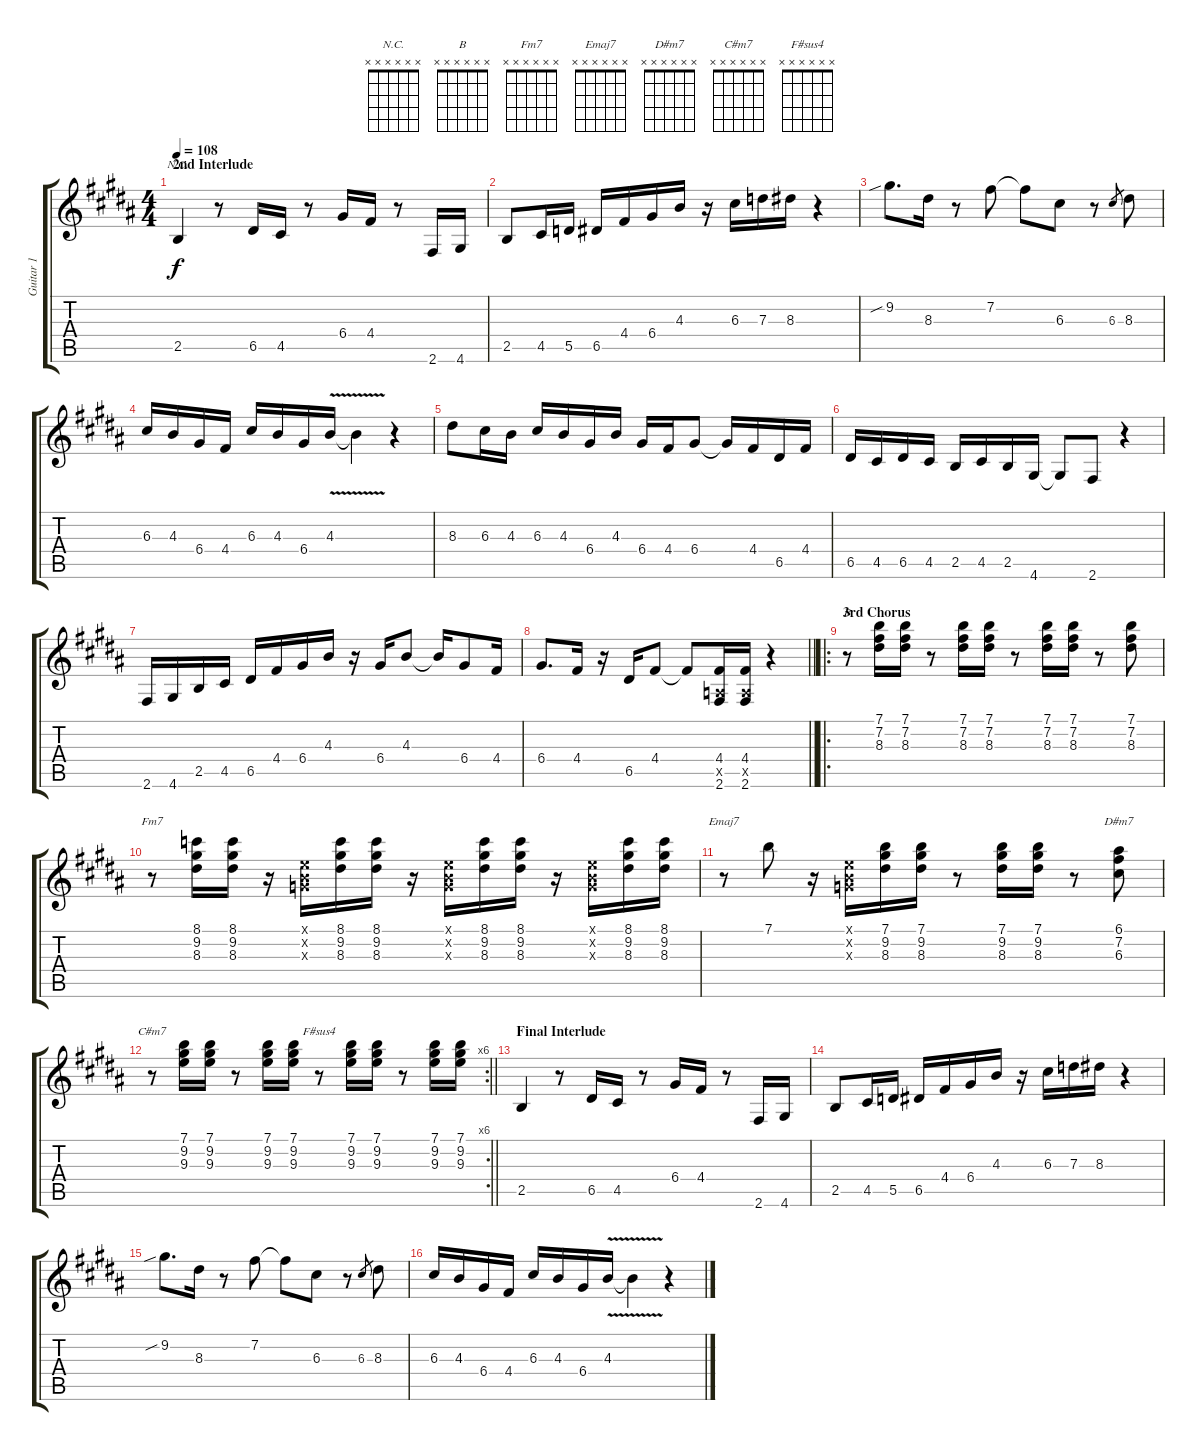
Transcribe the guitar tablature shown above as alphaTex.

\track ("Guitar 1" "Guitar 1") {instrument electricguitarclean}
\staff {score tabs}
\tuning (E4 B3 G3 D3 A2 E2) {hide}
\chord ("N.C." x x x x x x)
\chord ("B" x x x x x x)
\chord ("Fm7" x x x x x x)
\chord ("Emaj7" x x x x x x)
\chord ("D#m7" x x x x x x)
\chord ("C#m7" x x x x x x)
\chord ("F#sus4" x x x x x x)
\ts (4 4)
\section ("" "2nd Interlude")
\tempo 108
\clef g2
\ks b
2.5.4{ch "N.C." dy f} r.8 6.5.16 4.5.16 r.8 6.4.16 4.4.16 r.8 2.6.16 4.6.16 |
2.5.8 4.5.16 5.5.16 6.5.16 4.4.16 6.4.16 4.3.16 r.16 6.3.16 7.3.16 8.3.16 r.4 |
9.2{sib}.8{d} 8.3.16 r.8 7.2.8 7.2{t}.8 6.3.8 r.8 6.3.8{gr} 8.3.8 |
6.3.16 4.3.16 6.4.16 4.4.16 6.3.16 4.3.16 6.4.16 4.3{v}.16 4.3{t}.4 r.4 |
8.3.8 6.3.16 4.3.16 6.3.16 4.3.16 6.4.16 4.3.16 6.4.16 4.4.16 6.4.8 6.4{t}.16 4.4.16 6.5.16 4.4.16 |
6.5.16 4.5.16 6.5.16 4.5.16 2.5.16 4.5.16 2.5.16 4.6.16 4.6{t}.8 2.6.8 r.4 |
2.6.16 4.6.16 2.5.16 4.5.16 6.5.16 4.4.16 6.4.16 4.3.16 r.16 6.4.16 4.3.8 4.3{t}.16 6.4.8 4.4.16 |
\barLineRight lightlight
6.4.8{d} 4.4.16 r.16 6.5.16 4.4.8 4.4{t}.8 (4.4 0.5{x} 2.6).16 (4.4 0.5{x} 2.6).16 r.4 |
\ro
\section ("" "3rd Chorus")
r.8{ch "B"} (7.1 7.2 8.3).16 (7.1 7.2 8.3).16 r.8 (7.1 7.2 8.3).16 (7.1 7.2 8.3).16 r.8 (7.1 7.2 8.3).16 (7.1 7.2 8.3).16 r.8 (7.1 7.2 8.3).8 |
r.8{ch "Fm7"} (8.1 9.2 8.3).16 (8.1 9.2 8.3).16 r.16 (0.1{x} 0.2{x} 0.3{x}).16 (8.1 9.2 8.3).16 (8.1 9.2 8.3).16 r.16 (0.1{x} 0.2{x} 0.3{x}).16 (8.1 9.2 8.3).16 (8.1 9.2 8.3).16 r.16 (0.1{x} 0.2{x} 0.3{x}).16 (8.1 9.2 8.3).16 (8.1 9.2 8.3).16 |
r.8{ch "Emaj7"} 7.1.8 r.16 (0.1{x} 0.2{x} 0.3{x}).16 (7.1 9.2 8.3).16 (7.1 9.2 8.3).16 r.8 (7.1 9.2 8.3).16 (7.1 9.2 8.3).16 r.8 (6.1 7.2 6.3).8{ch "D#m7"} |
\rc 6
\barLineRight lightlight
r.8{ch "C#m7"} (7.1 9.2 9.3).16 (7.1 9.2 9.3).16 r.8 (7.1 9.2 9.3).16 (7.1 9.2 9.3).16 r.8{ch "F#sus4"} (7.1 9.2 9.3).16 (7.1 9.2 9.3).16 r.8 (7.1 9.2 9.3).16 (7.1 9.2 9.3).16 |
\section ("" "Final Interlude")
2.5.4 r.8 6.5.16 4.5.16 r.8 6.4.16 4.4.16 r.8 2.6.16 4.6.16 |
2.5.8 4.5.16 5.5.16 6.5.16 4.4.16 6.4.16 4.3.16 r.16 6.3.16 7.3.16 8.3.16 r.4 |
9.2{sib}.8{d} 8.3.16 r.8 7.2.8 7.2{t}.8 6.3.8 r.8 6.3.8{gr} 8.3.8 |
6.3.16 4.3.16 6.4.16 4.4.16 6.3.16 4.3.16 6.4.16 4.3{v}.16 4.3{t}.4 r.4
